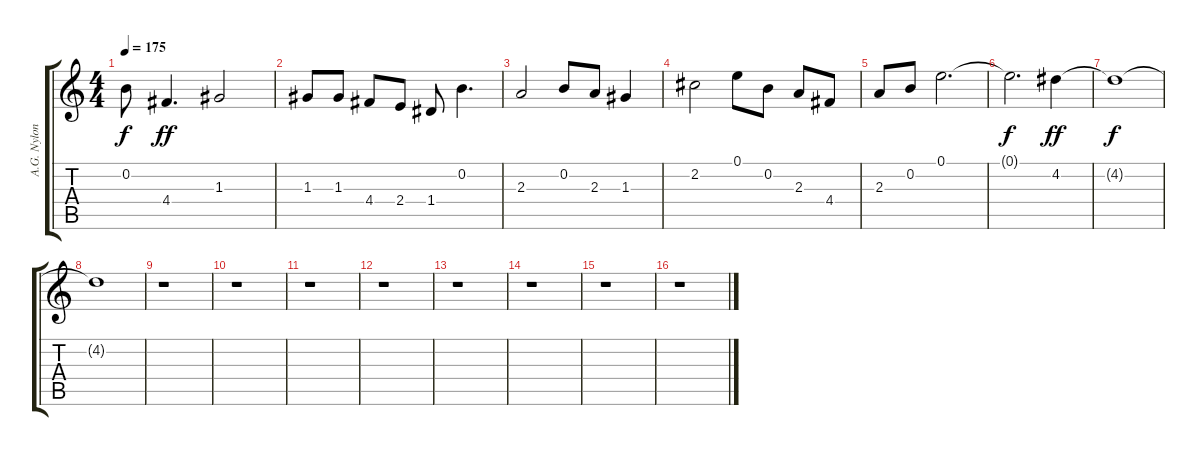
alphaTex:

\track ("A.G. Nylon 1" "A.G. Nylon") {instrument acousticguitarnylon}
\staff {score tabs}
\tuning (E4 B3 G3 D3 A2 E2) {hide}
\ts (4 4)
\tempo 175
\clef g2
\ks c
0.2{t}.8{dy f} 4.4.4{d dy ff} 1.3.2 |
1.3.8 1.3.8 4.4.8 2.4.8 1.4.8 0.2.4{d} |
2.3.2 0.2.8 2.3.8 1.3.4 |
2.2.2 0.1.8 0.2.8 2.3.8 4.4.8 |
2.3.8 0.2.8 0.1.2{d} |
0.1{t}.2{d dy f} 4.2.4{dy ff} |
4.2{t}.1{dy f} |
4.2{t}.1 |
r.1 |
r.1 |
r.1 |
r.1 |
r.1 |
r.1 |
r.1 |
r.1
